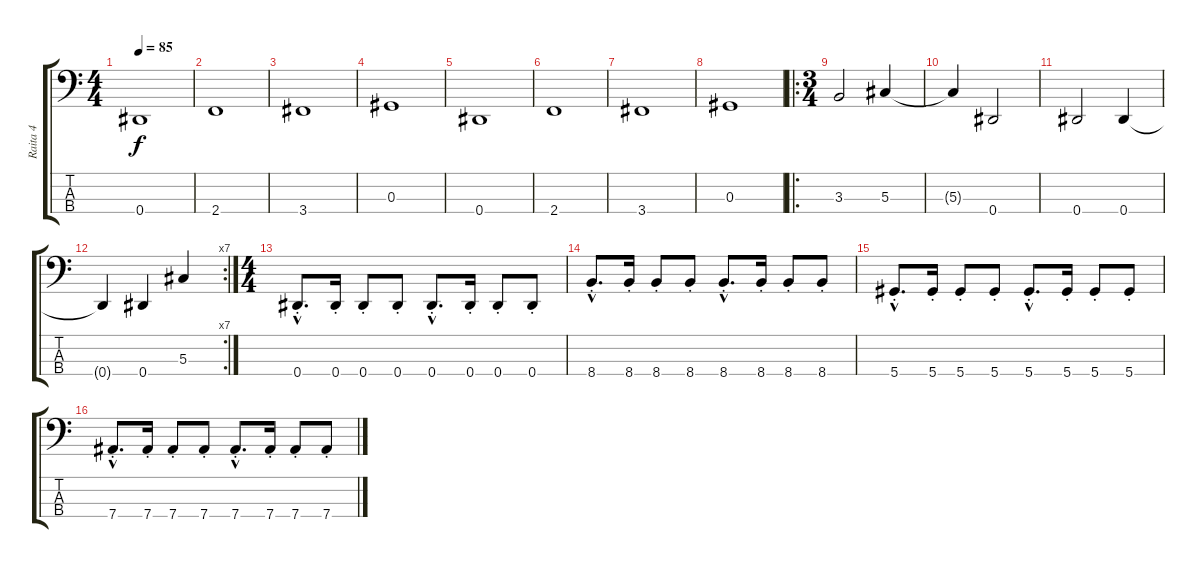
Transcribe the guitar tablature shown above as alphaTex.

\track ("Raita 4" "Raita 4") {instrument electricbassfinger}
\staff {score tabs}
\tuning (Gb2 Db2 Ab1 Eb1) {hide}
\ts (4 4)
\tempo 85
\clef f4
\ks c
0.4.1{dy f} |
2.4.1 |
3.4.1 |
0.3.1 |
0.4.1 |
2.4.1 |
3.4.1 |
0.3.1 |
\ro
\ts (3 4)
3.3.2 5.3.4 |
5.3{t}.4 0.4.2 |
0.4.2 0.4.4 |
\rc 7
0.4{t}.4 0.4.4 5.3.4 |
\ts (4 4)
0.4{hac st}.8{d} 0.4{st}.16 0.4{st}.8 0.4{st}.8 0.4{hac st}.8{d} 0.4{st}.16 0.4{st}.8 0.4{st}.8 |
8.4{hac st}.8{d} 8.4{st}.16 8.4{st}.8 8.4{st}.8 8.4{hac st}.8{d} 8.4{st}.16 8.4{st}.8 8.4{st}.8 |
5.4{hac st}.8{d} 5.4{st}.16 5.4{st}.8 5.4{st}.8 5.4{hac st}.8{d} 5.4{st}.16 5.4{st}.8 5.4{st}.8 |
7.4{hac st}.8{d} 7.4{st}.16 7.4{st}.8 7.4{st}.8 7.4{hac st}.8{d} 7.4{st}.16 7.4{st}.8 7.4{st}.8
